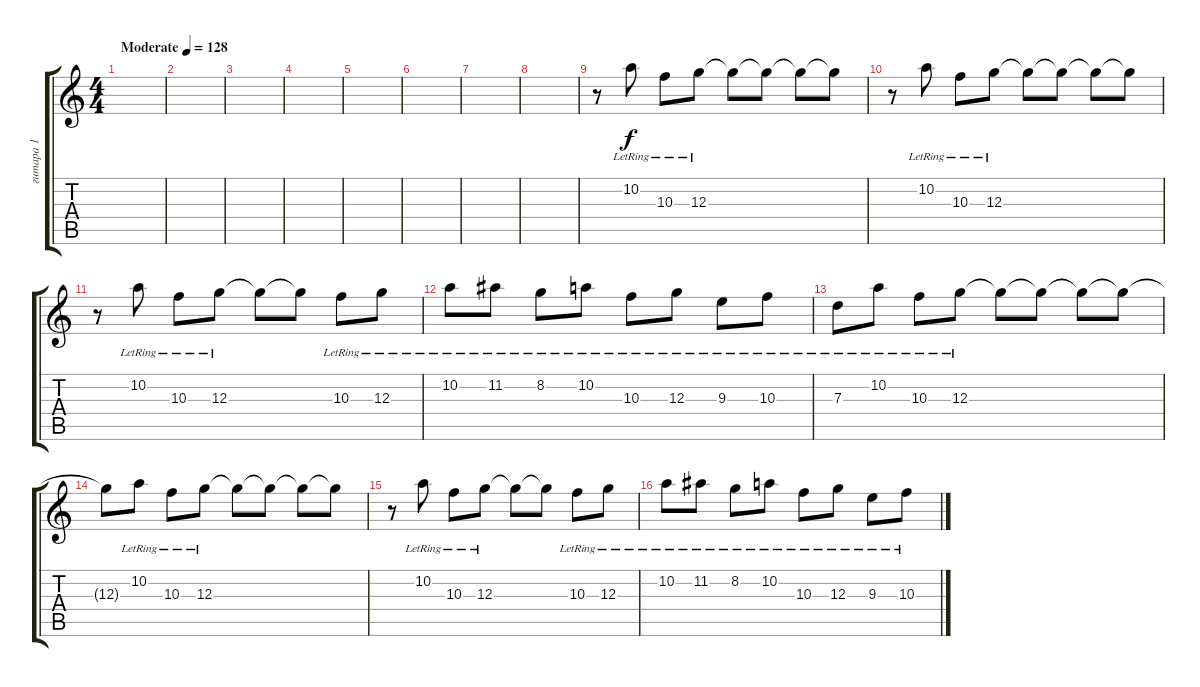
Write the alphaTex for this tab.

\track ("гитара 1" "гитара 1") {instrument acousticguitarsteel}
\staff {score tabs}
\tuning (E4 B3 G3 D3 A2 E2) {hide}
\ts (4 4)
\tempo (128 "Moderate")
\clef g2
\ks c
|
|
|
|
|
|
|
|
r.8 10.2{lr}.8 10.3{lr}.8 12.3{lr}.8 12.3{t}.8 12.3{t}.8 12.3{t}.8 12.3{t}.8 |
r.8 10.2{lr}.8 10.3{lr}.8 12.3{lr}.8 12.3{t}.8 12.3{t}.8 12.3{t}.8 12.3{t}.8 |
r.8 10.2{lr}.8 10.3{lr}.8 12.3{lr}.8 12.3{t}.8 12.3{t}.8 10.3{lr}.8 12.3{lr}.8 |
10.2{lr}.8 11.2{lr}.8 8.2{lr}.8 10.2{lr}.8 10.3{lr}.8 12.3{lr}.8 9.3{lr}.8 10.3{lr}.8 |
7.3{lr}.8 10.2{lr}.8 10.3{lr}.8 12.3{lr}.8 12.3{t}.8 12.3{t}.8 12.3{t}.8 12.3{t}.8 |
12.3{t}.8 10.2{lr}.8 10.3{lr}.8 12.3{lr}.8 12.3{t}.8 12.3{t}.8 12.3{t}.8 12.3{t}.8 |
r.8 10.2{lr}.8 10.3{lr}.8 12.3{lr}.8 12.3{t}.8 12.3{t}.8 10.3{lr}.8 12.3{lr}.8 |
10.2{lr}.8 11.2{lr}.8 8.2{lr}.8 10.2{lr}.8 10.3{lr}.8 12.3{lr}.8 9.3{lr}.8 10.3{lr}.8
